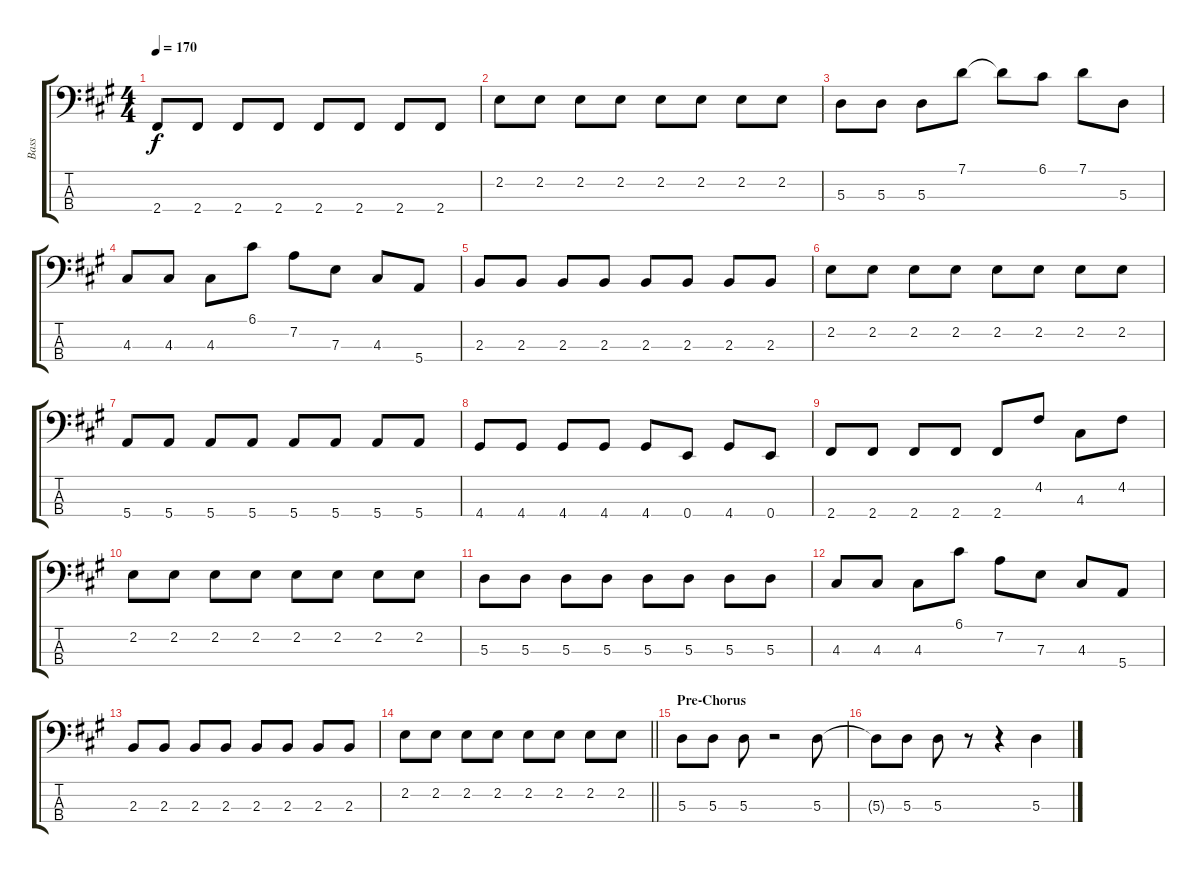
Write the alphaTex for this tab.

\track ("Bass" "Bass") {instrument electricbassfinger}
\staff {score tabs}
\tuning (G2 D2 A1 E1) {hide}
\ts (4 4)
\tempo 170
\clef f4
\ks a
2.4.8{dy f} 2.4.8 2.4.8 2.4.8 2.4.8 2.4.8 2.4.8 2.4.8 |
2.2.8 2.2.8 2.2.8 2.2.8 2.2.8 2.2.8 2.2.8 2.2.8 |
5.3.8 5.3.8 5.3.8 7.1.8 7.1{t}.8 6.1.8 7.1.8 5.3.8 |
4.3.8 4.3.8 4.3.8 6.1.8 7.2.8 7.3.8 4.3.8 5.4.8 |
2.3.8 2.3.8 2.3.8 2.3.8 2.3.8 2.3.8 2.3.8 2.3.8 |
2.2.8 2.2.8 2.2.8 2.2.8 2.2.8 2.2.8 2.2.8 2.2.8 |
5.4.8 5.4.8 5.4.8 5.4.8 5.4.8 5.4.8 5.4.8 5.4.8 |
4.4.8 4.4.8 4.4.8 4.4.8 4.4.8 0.4.8 4.4.8 0.4.8 |
2.4.8 2.4.8 2.4.8 2.4.8 2.4.8 4.2.8 4.3.8 4.2.8 |
2.2.8 2.2.8 2.2.8 2.2.8 2.2.8 2.2.8 2.2.8 2.2.8 |
5.3.8 5.3.8 5.3.8 5.3.8 5.3.8 5.3.8 5.3.8 5.3.8 |
4.3.8 4.3.8 4.3.8 6.1.8 7.2.8 7.3.8 4.3.8 5.4.8 |
2.3.8 2.3.8 2.3.8 2.3.8 2.3.8 2.3.8 2.3.8 2.3.8 |
\barLineRight lightlight
2.2.8 2.2.8 2.2.8 2.2.8 2.2.8 2.2.8 2.2.8 2.2.8 |
\section ("" "Pre-Chorus")
5.3.8 5.3.8 5.3.8 r.2 5.3.8 |
5.3{t}.8 5.3.8 5.3.8 r.8 r.4 5.3.4
